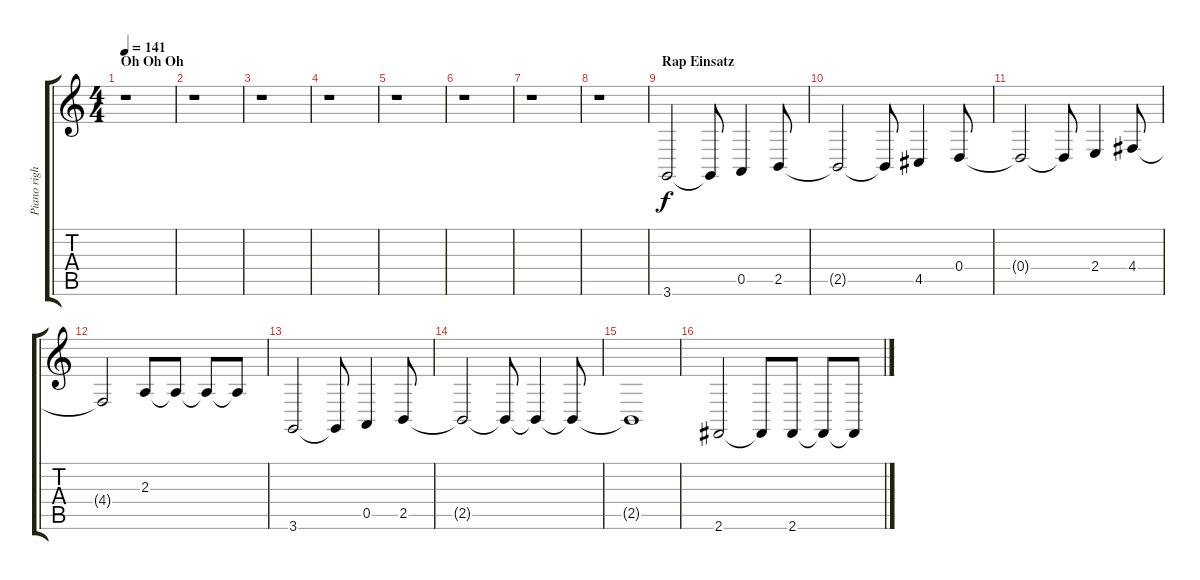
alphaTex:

\track ("Piano right Hand" "Piano righ") {instrument acousticgrandpiano}
\staff {score tabs}
\tuning (E4 B3 G3 D3 A2 E2) {hide}
\ts (4 4)
\section ("" "Oh Oh Oh")
\tempo 141
\clef g2
\ks c
r.1{dy f} |
r.1 |
r.1 |
r.1 |
r.1 |
r.1 |
r.1 |
r.1 |
\section ("" "Rap Einsatz")
3.6.2 3.6{t}.8 0.5.4 2.5.8 |
2.5{t}.2 2.5{t}.8 4.5.4 0.4.8 |
0.4{t}.2 0.4{t}.8 2.4.4 4.4.8 |
4.4{t}.2 2.3.8 2.3{t}.8 2.3{t}.8 2.3{t}.8 |
3.6.2 3.6{t}.8 0.5.4 2.5.8 |
2.5{t}.2 2.5{t}.8 2.5{t}.4 2.5{t}.8 |
2.5{t}.1 |
2.6.2 2.6{t}.8 2.6.8 2.6{t}.8 2.6{t}.8
